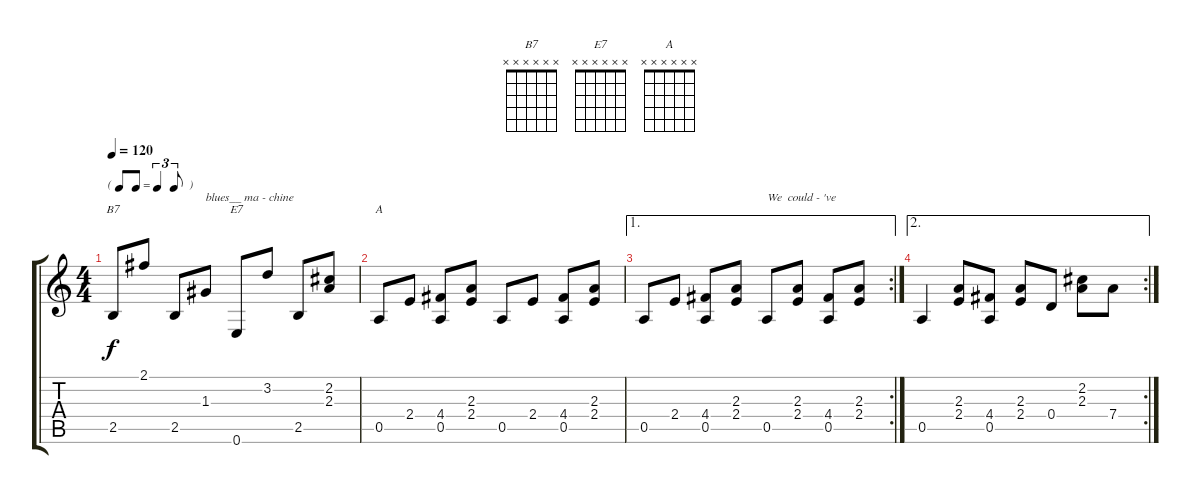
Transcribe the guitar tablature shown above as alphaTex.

\track "" {instrument acousticguitarnylon}
\staff {score tabs}
\tuning (E4 B3 G3 D3 A2 E2) {hide}
\chord ("B7" x x x x x x) {firstfret 0}
\chord ("E7" x x x x x x) {firstfret 0}
\chord ("A" x x x x x x) {firstfret 0}
\ts (4 4)
\tf triplet8th
\tempo 120
\clef g2
\ks c
2.5.8{ch "B7" dy f} 2.1.8 2.5.8 1.3.8{txt "blues__ ma - chine"} 0.6.8{ch "E7"} 3.2.8 2.5.8 (2.2 2.3).8 |
0.5.8{ch "A"} 2.4.8 (4.4 0.5).8 (2.3 2.4).8 0.5.8 2.4.8 (4.4 0.5).8 (2.3 2.4).8 |
\ae 1
\rc 2
0.5.8 2.4.8 (4.4 0.5).8 (2.3 2.4).8 0.5.8{txt "We  could - 've"} (2.3 2.4).8 (4.4 0.5).8 (2.3 2.4).8 |
\ae 2
\rc 2
0.5.4 (2.3 2.4).8 (4.4 0.5).8 (2.3 2.4).8 0.4.8 (2.2 2.3).8 7.4.8
